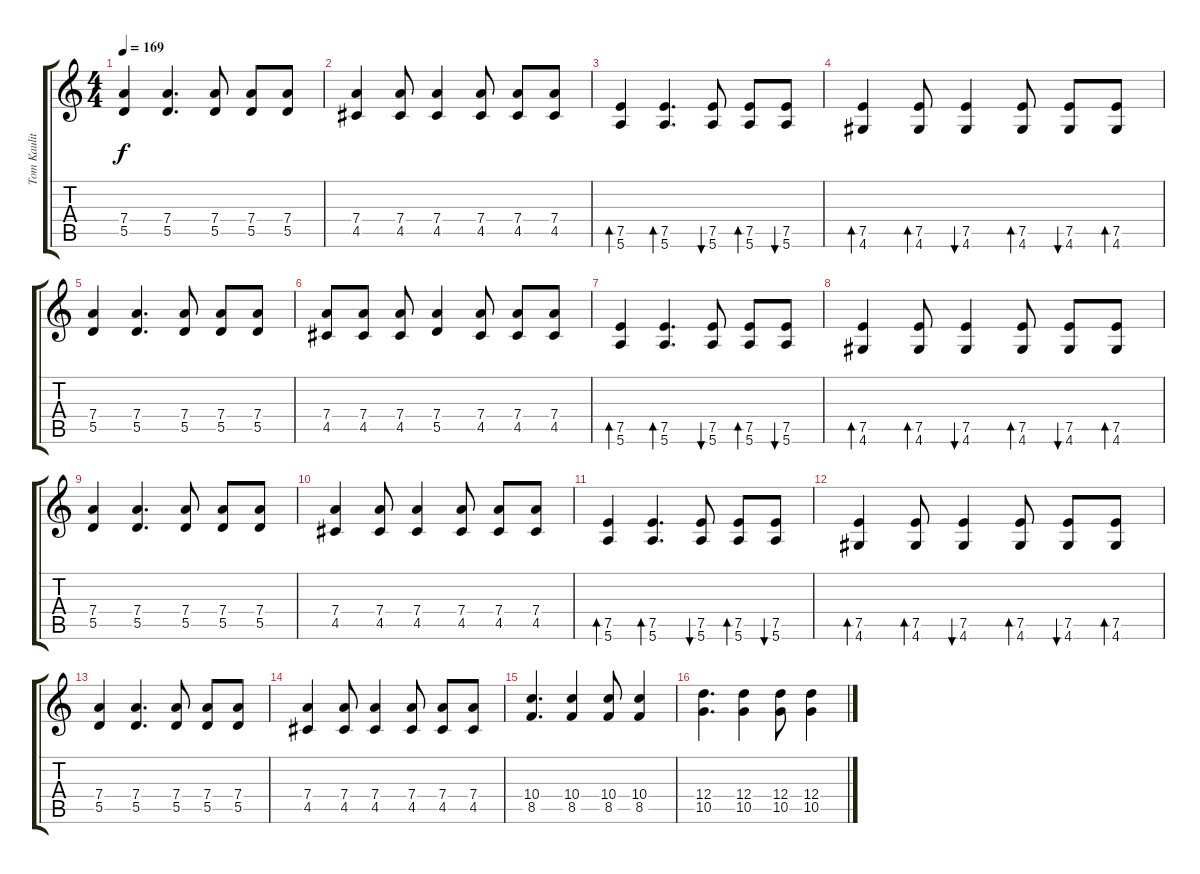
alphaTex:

\track ("Tom Kaulitz" "Tom Kaulit") {instrument acousticguitarsteel}
\staff {score tabs}
\tuning (E4 B3 G3 D3 A2 E2) {hide}
\ts (4 4)
\tempo 169
\clef g2
\ks c
(7.4 5.5).4{dy f} (7.4 5.5).4{d} (7.4 5.5).8 (7.4 5.5).8 (7.4 5.5).8 |
(7.4 4.5).4 (7.4 4.5).8 (7.4 4.5).4 (7.4 4.5).8 (7.4 4.5).8 (7.4 4.5).8 |
(7.5 5.6).4{bd 60} (7.5 5.6).4{d bd 60} (7.5 5.6).8{bu 60} (7.5 5.6).8{bd 60} (7.5 5.6).8{bu 60} |
(7.5 4.6).4{bd 60} (7.5 4.6).8{bd 60} (7.5 4.6).4{bu 60} (7.5 4.6).8{bd 60} (7.5 4.6).8{bu 60} (7.5 4.6).8{bd 60} |
(7.4 5.5).4 (7.4 5.5).4{d} (7.4 5.5).8 (7.4 5.5).8 (7.4 5.5).8 |
(7.4 4.5).8 (7.4 4.5).8 (7.4 4.5).8 (7.4 5.5).4 (7.4 4.5).8 (7.4 4.5).8 (7.4 4.5).8 |
(7.5 5.6).4{bd 60} (7.5 5.6).4{d bd 60} (7.5 5.6).8{bu 60} (7.5 5.6).8{bd 60} (7.5 5.6).8{bu 60} |
(7.5 4.6).4{bd 60} (7.5 4.6).8{bd 60} (7.5 4.6).4{bu 60} (7.5 4.6).8{bd 60} (7.5 4.6).8{bu 60} (7.5 4.6).8{bd 60} |
(7.4 5.5).4 (7.4 5.5).4{d} (7.4 5.5).8 (7.4 5.5).8 (7.4 5.5).8 |
(7.4 4.5).4 (7.4 4.5).8 (7.4 4.5).4 (7.4 4.5).8 (7.4 4.5).8 (7.4 4.5).8 |
(7.5 5.6).4{bd 60} (7.5 5.6).4{d bd 60} (7.5 5.6).8{bu 60} (7.5 5.6).8{bd 60} (7.5 5.6).8{bu 60} |
(7.5 4.6).4{bd 60} (7.5 4.6).8{bd 60} (7.5 4.6).4{bu 60} (7.5 4.6).8{bd 60} (7.5 4.6).8{bu 60} (7.5 4.6).8{bd 60} |
(7.4 5.5).4 (7.4 5.5).4{d} (7.4 5.5).8 (7.4 5.5).8 (7.4 5.5).8 |
(7.4 4.5).4 (7.4 4.5).8 (7.4 4.5).4 (7.4 4.5).8 (7.4 4.5).8 (7.4 4.5).8 |
(10.4 8.5).4{d} (10.4 8.5).4 (10.4 8.5).8 (10.4 8.5).4 |
(12.4 10.5).4{d} (12.4 10.5).4 (12.4 10.5).8 (12.4 10.5).4
